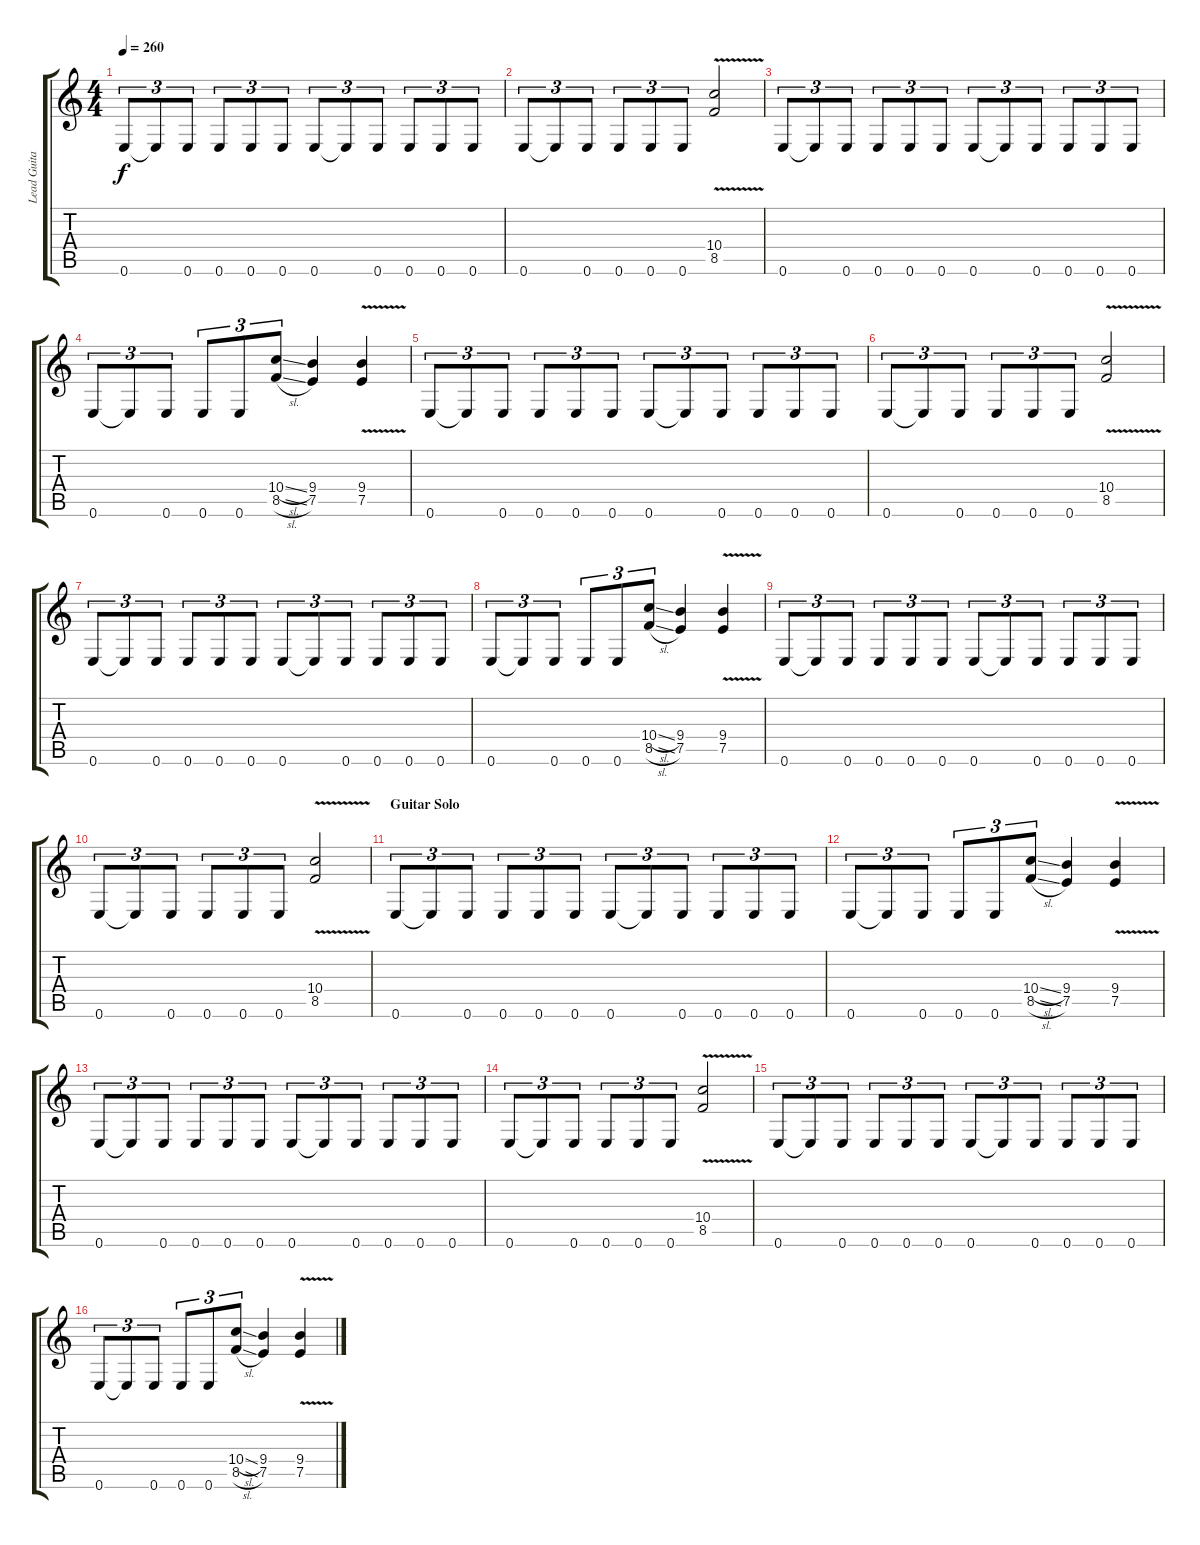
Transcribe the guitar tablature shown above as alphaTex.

\track ("Lead Guitar (Chris Poland)" "Lead Guita") {instrument distortionguitar}
\staff {score tabs}
\tuning (E4 B3 G3 D3 A2 E2) {hide}
\ts (4 4)
\tempo 260
\clef g2
\ks c
0.6.8{tu (3 2) dy f} 0.6{t}.8{tu (3 2)} 0.6.8{tu (3 2)} 0.6.8{tu (3 2)} 0.6.8{tu (3 2)} 0.6.8{tu (3 2)} 0.6.8{tu (3 2)} 0.6{t}.8{tu (3 2)} 0.6.8{tu (3 2)} 0.6.8{tu (3 2)} 0.6.8{tu (3 2)} 0.6.8{tu (3 2)} |
0.6.8{tu (3 2)} 0.6{t}.8{tu (3 2)} 0.6.8{tu (3 2)} 0.6.8{tu (3 2)} 0.6.8{tu (3 2)} 0.6.8{tu (3 2)} (10.4{v} 8.5{v}).2 |
0.6.8{tu (3 2)} 0.6{t}.8{tu (3 2)} 0.6.8{tu (3 2)} 0.6.8{tu (3 2)} 0.6.8{tu (3 2)} 0.6.8{tu (3 2)} 0.6.8{tu (3 2)} 0.6{t}.8{tu (3 2)} 0.6.8{tu (3 2)} 0.6.8{tu (3 2)} 0.6.8{tu (3 2)} 0.6.8{tu (3 2)} |
0.6.8{tu (3 2)} 0.6{t}.8{tu (3 2)} 0.6.8{tu (3 2)} 0.6.8{tu (3 2)} 0.6.8{tu (3 2)} (10.4{sl} 8.5{sl}).8{tu (3 2)} (9.4 7.5).4 (9.4{v} 7.5{v}).4 |
0.6.8{tu (3 2)} 0.6{t}.8{tu (3 2)} 0.6.8{tu (3 2)} 0.6.8{tu (3 2)} 0.6.8{tu (3 2)} 0.6.8{tu (3 2)} 0.6.8{tu (3 2)} 0.6{t}.8{tu (3 2)} 0.6.8{tu (3 2)} 0.6.8{tu (3 2)} 0.6.8{tu (3 2)} 0.6.8{tu (3 2)} |
0.6.8{tu (3 2)} 0.6{t}.8{tu (3 2)} 0.6.8{tu (3 2)} 0.6.8{tu (3 2)} 0.6.8{tu (3 2)} 0.6.8{tu (3 2)} (10.4{v} 8.5{v}).2 |
0.6.8{tu (3 2)} 0.6{t}.8{tu (3 2)} 0.6.8{tu (3 2)} 0.6.8{tu (3 2)} 0.6.8{tu (3 2)} 0.6.8{tu (3 2)} 0.6.8{tu (3 2)} 0.6{t}.8{tu (3 2)} 0.6.8{tu (3 2)} 0.6.8{tu (3 2)} 0.6.8{tu (3 2)} 0.6.8{tu (3 2)} |
0.6.8{tu (3 2)} 0.6{t}.8{tu (3 2)} 0.6.8{tu (3 2)} 0.6.8{tu (3 2)} 0.6.8{tu (3 2)} (10.4{sl} 8.5{sl}).8{tu (3 2)} (9.4 7.5).4 (9.4{v} 7.5{v}).4 |
0.6.8{tu (3 2)} 0.6{t}.8{tu (3 2)} 0.6.8{tu (3 2)} 0.6.8{tu (3 2)} 0.6.8{tu (3 2)} 0.6.8{tu (3 2)} 0.6.8{tu (3 2)} 0.6{t}.8{tu (3 2)} 0.6.8{tu (3 2)} 0.6.8{tu (3 2)} 0.6.8{tu (3 2)} 0.6.8{tu (3 2)} |
0.6.8{tu (3 2)} 0.6{t}.8{tu (3 2)} 0.6.8{tu (3 2)} 0.6.8{tu (3 2)} 0.6.8{tu (3 2)} 0.6.8{tu (3 2)} (10.4{v} 8.5{v}).2 |
\section ("" "Guitar Solo")
0.6.8{tu (3 2)} 0.6{t}.8{tu (3 2)} 0.6.8{tu (3 2)} 0.6.8{tu (3 2)} 0.6.8{tu (3 2)} 0.6.8{tu (3 2)} 0.6.8{tu (3 2)} 0.6{t}.8{tu (3 2)} 0.6.8{tu (3 2)} 0.6.8{tu (3 2)} 0.6.8{tu (3 2)} 0.6.8{tu (3 2)} |
0.6.8{tu (3 2)} 0.6{t}.8{tu (3 2)} 0.6.8{tu (3 2)} 0.6.8{tu (3 2)} 0.6.8{tu (3 2)} (10.4{sl} 8.5{sl}).8{tu (3 2)} (9.4 7.5).4 (9.4{v} 7.5{v}).4 |
0.6.8{tu (3 2)} 0.6{t}.8{tu (3 2)} 0.6.8{tu (3 2)} 0.6.8{tu (3 2)} 0.6.8{tu (3 2)} 0.6.8{tu (3 2)} 0.6.8{tu (3 2)} 0.6{t}.8{tu (3 2)} 0.6.8{tu (3 2)} 0.6.8{tu (3 2)} 0.6.8{tu (3 2)} 0.6.8{tu (3 2)} |
0.6.8{tu (3 2)} 0.6{t}.8{tu (3 2)} 0.6.8{tu (3 2)} 0.6.8{tu (3 2)} 0.6.8{tu (3 2)} 0.6.8{tu (3 2)} (10.4{v} 8.5{v}).2 |
0.6.8{tu (3 2)} 0.6{t}.8{tu (3 2)} 0.6.8{tu (3 2)} 0.6.8{tu (3 2)} 0.6.8{tu (3 2)} 0.6.8{tu (3 2)} 0.6.8{tu (3 2)} 0.6{t}.8{tu (3 2)} 0.6.8{tu (3 2)} 0.6.8{tu (3 2)} 0.6.8{tu (3 2)} 0.6.8{tu (3 2)} |
0.6.8{tu (3 2)} 0.6{t}.8{tu (3 2)} 0.6.8{tu (3 2)} 0.6.8{tu (3 2)} 0.6.8{tu (3 2)} (10.4{sl} 8.5{sl}).8{tu (3 2)} (9.4 7.5).4 (9.4{v} 7.5{v}).4
